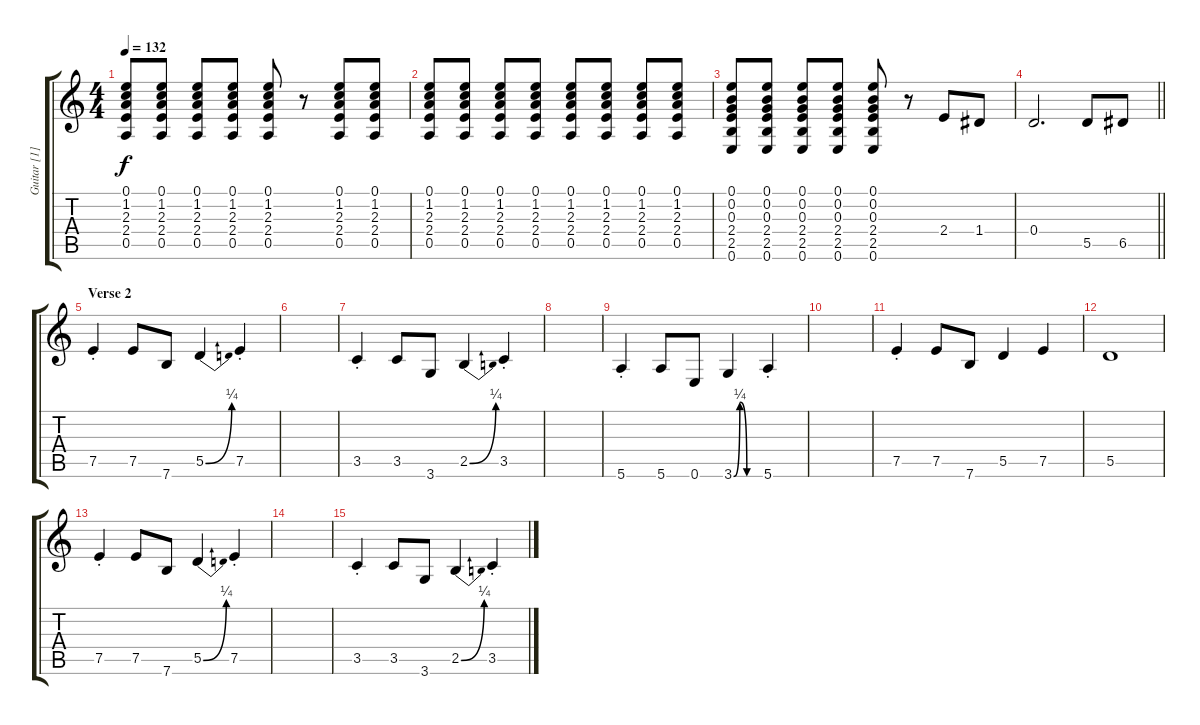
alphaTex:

\track ("Guitar [1]" "Guitar [1]") {instrument overdrivenguitar}
\staff {score tabs}
\tuning (E4 B3 G3 D3 A2 E2) {hide}
\ts (4 4)
\tempo 132
\clef g2
\ks c
(0.1 1.2 2.3 2.4 0.5).8{dy f} (0.1 1.2 2.3 2.4 0.5).8 (0.1 1.2 2.3 2.4 0.5).8 (0.1 1.2 2.3 2.4 0.5).8 (0.1 1.2 2.3 2.4 0.5).8 r.8 (0.1 1.2 2.3 2.4 0.5).8 (0.1 1.2 2.3 2.4 0.5).8 |
(0.1 1.2 2.3 2.4 0.5).8 (0.1 1.2 2.3 2.4 0.5).8 (0.1 1.2 2.3 2.4 0.5).8 (0.1 1.2 2.3 2.4 0.5).8 (0.1 1.2 2.3 2.4 0.5).8 (0.1 1.2 2.3 2.4 0.5).8 (0.1 1.2 2.3 2.4 0.5).8 (0.1 1.2 2.3 2.4 0.5).8 |
(0.1 0.2 0.3 2.4 2.5 0.6).8 (0.1 0.2 0.3 2.4 2.5 0.6).8 (0.1 0.2 0.3 2.4 2.5 0.6).8 (0.1 0.2 0.3 2.4 2.5 0.6).8 (0.1 0.2 0.3 2.4 2.5 0.6).8 r.8 2.4.8 1.4.8 |
\barLineRight lightlight
0.4.2{d} 5.5.8 6.5.8 |
\section ("" "Verse 2")
7.5{st}.4 7.5.8 7.6.8 5.5{be (bend 0 0 60 1)}.4 7.5{st}.4 |
|
3.5{st}.4 3.5.8 3.6.8 2.5{be (bend 0 0 60 1)}.4 3.5{st}.4 |
|
5.6{st}.4 5.6.8 0.6.8 3.6{be (custom 0 0 14 1 30 0 60 0)}.4 5.6{st}.4 |
|
7.5{st}.4 7.5.8 7.6.8 5.5.4 7.5.4 |
5.5.1 |
7.5{st}.4 7.5.8 7.6.8 5.5{be (bend 0 0 60 1)}.4 7.5{st}.4 |
|
3.5{st}.4 3.5.8 3.6.8 2.5{be (bend 0 0 60 1)}.4 3.5{st}.4
